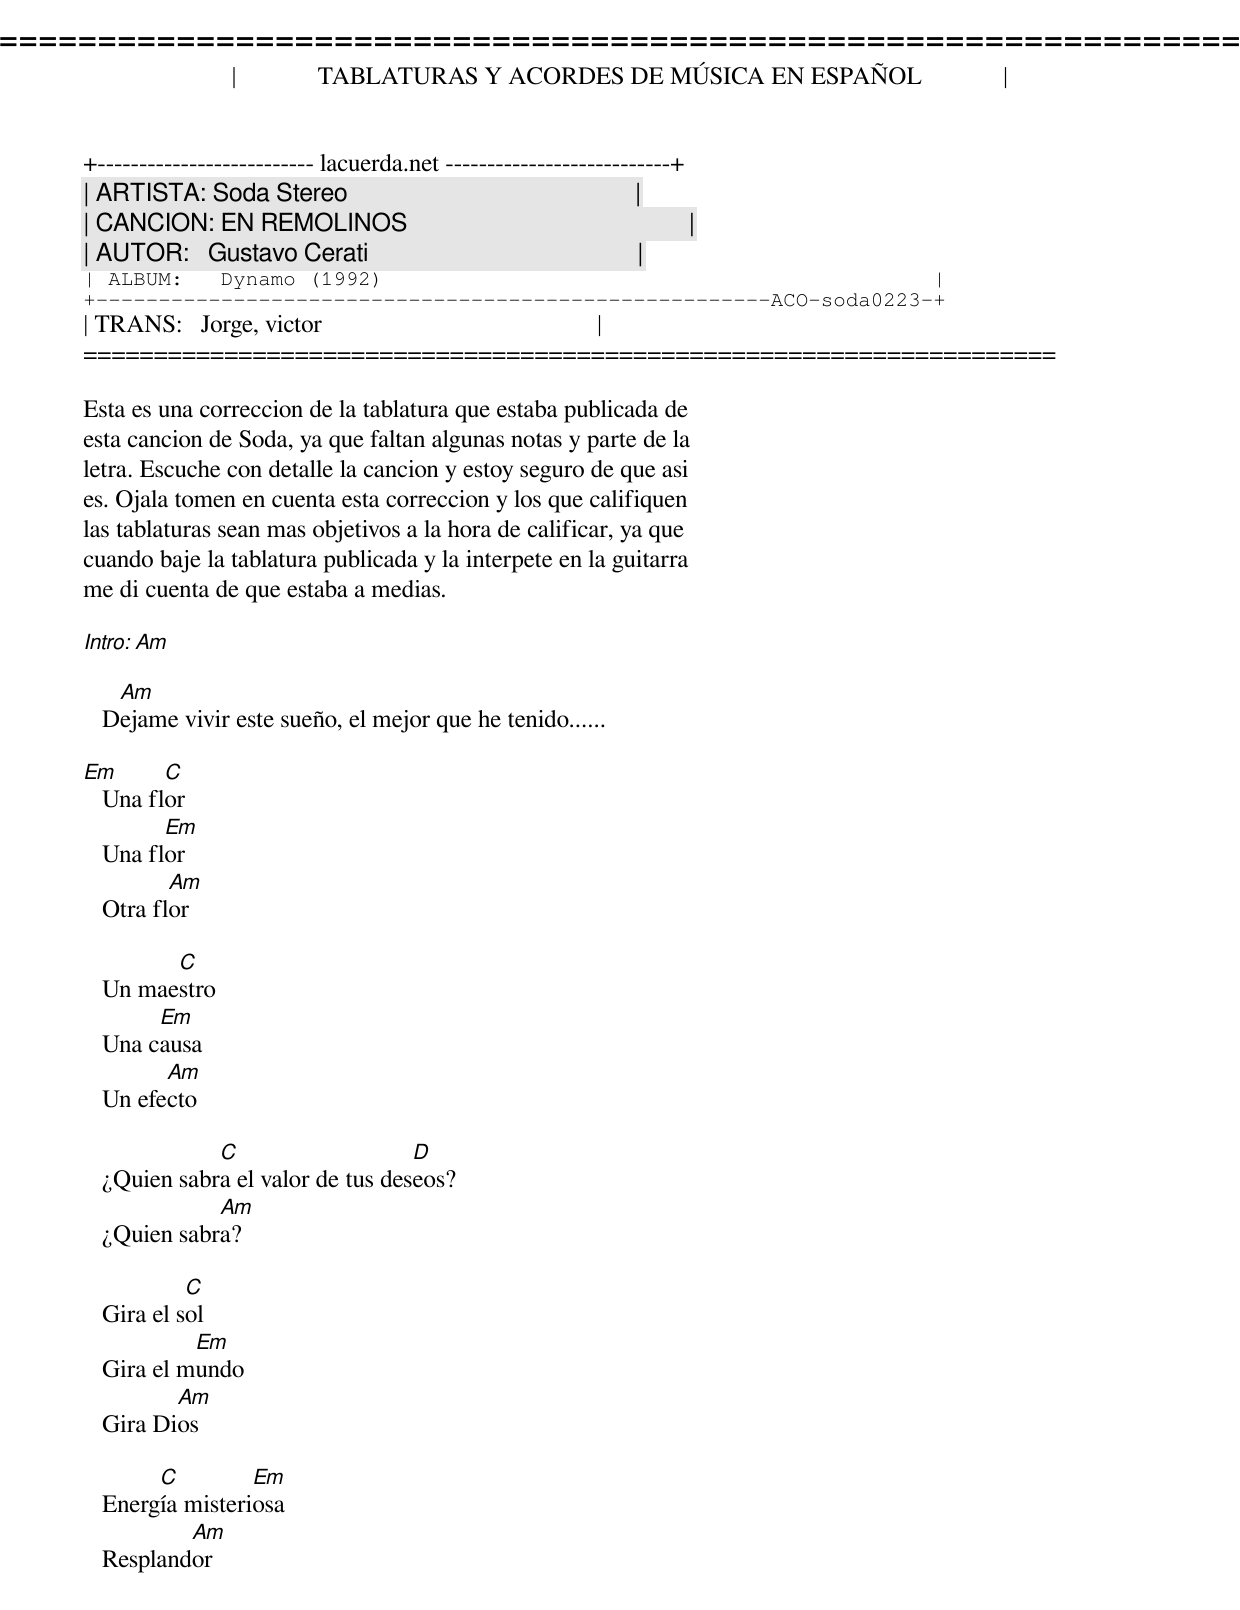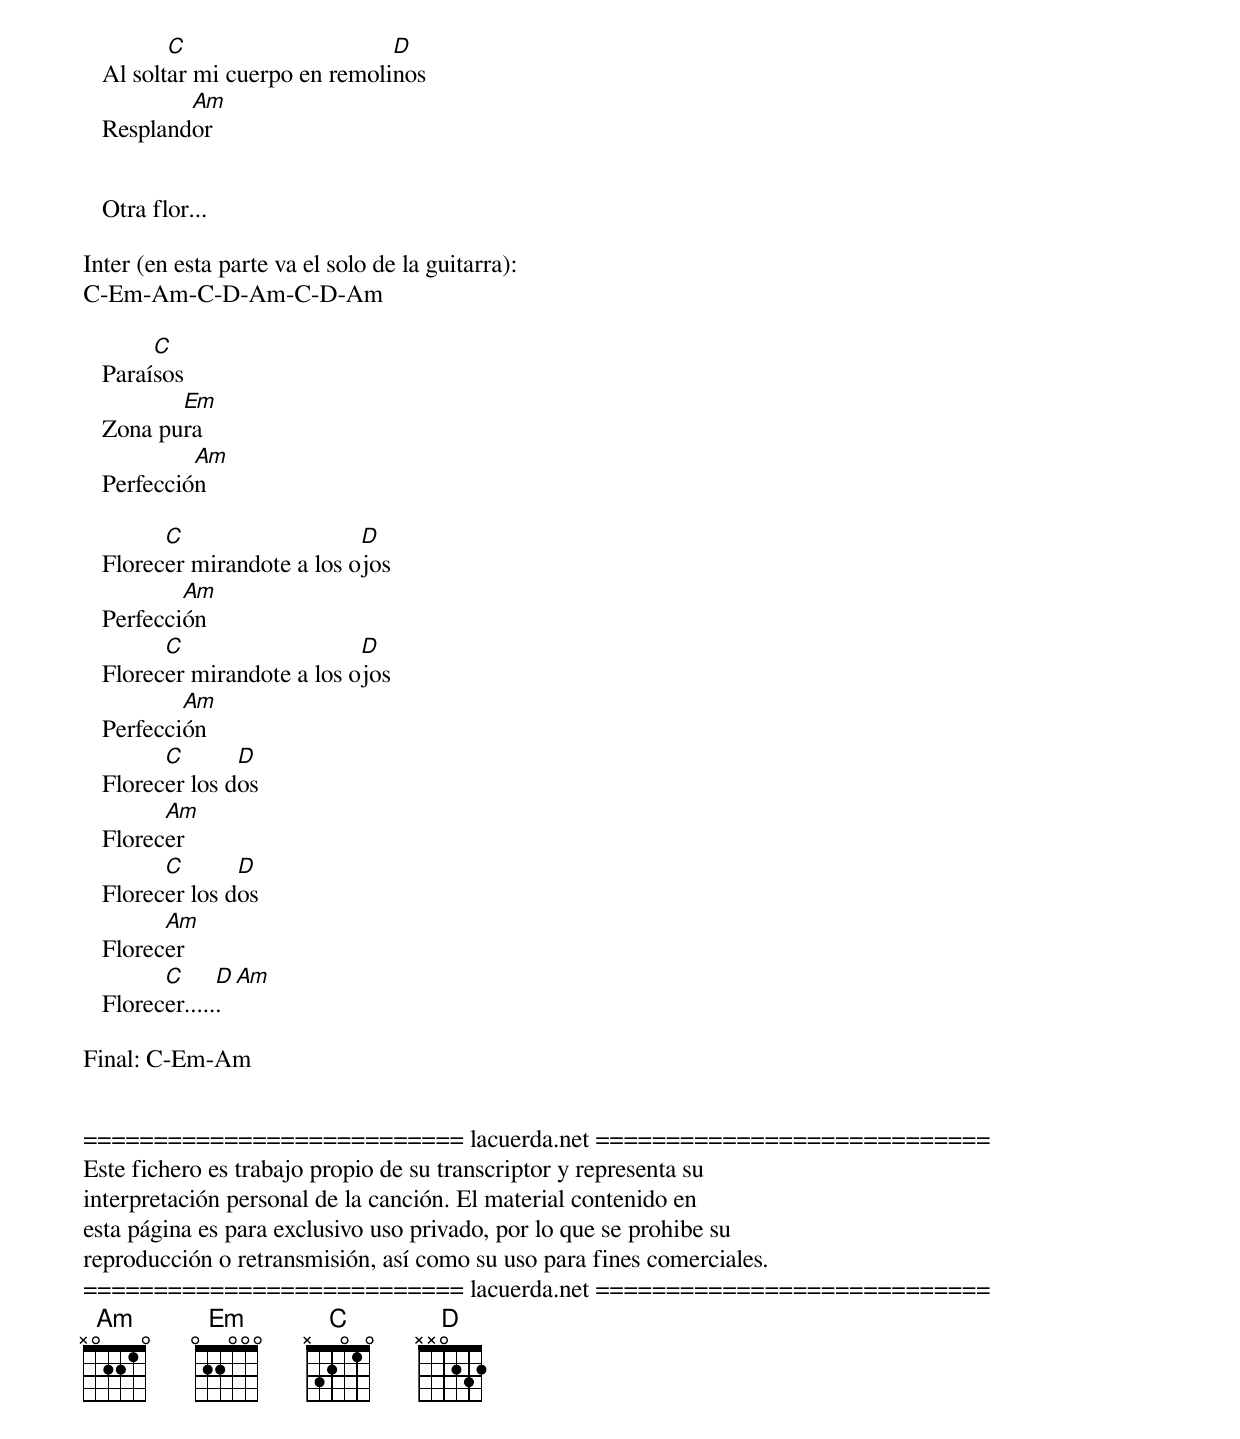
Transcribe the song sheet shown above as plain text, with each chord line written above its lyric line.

=====================================================================
|             TABLATURAS Y ACORDES DE MÚSICA EN ESPAÑOL             |
+-------------------------- lacuerda.net ---------------------------+
| ARTISTA: Soda Stereo                                              |
| CANCION: EN REMOLINOS                                             |
| AUTOR:   Gustavo Cerati                                           |
| ALBUM:   Dynamo (1992)                                            |
+------------------------------------------------------ACO-soda0223-+
| TRANS:   Jorge, victor                                            |
=====================================================================

Esta es una correccion de la tablatura que estaba publicada de
esta cancion de Soda, ya que faltan algunas notas y parte de la
letra. Escuche con detalle la cancion y estoy seguro de que asi
es. Ojala tomen en cuenta esta correccion y los que califiquen
las tablaturas sean mas objetivos a la hora de calificar, ya que
cuando baje la tablatura publicada y la interpete en la guitarra
me di cuenta de que estaba a medias.

Intro: Am

    Am
   Dejame vivir este sueño, el mejor que he tenido......

Em       C
   Una flor
         Em
   Una flor
          Am
   Otra flor

         C
   Un maestro
        Em
   Una causa
         Am
   Un efecto

              C                    D
   ¿Quien sabra el valor de tus deseos?
              Am
   ¿Quien sabra?

            C
   Gira el sol
            Em
   Gira el mundo
          Am
   Gira Dios

        C         Em
   Energía misteriosa
           Am
   Resplandor

          C                     D
   Al soltar mi cuerpo en remolinos
           Am
   Resplandor


   Otra flor...

Inter (en esta parte va el solo de la guitarra):
C-Em-Am-C-D-Am-C-D-Am

        C
   Paraísos
          Em
   Zona pura
            Am
   Perfección

         C                   D
   Florecer mirandote a los ojos
           Am
   Perfección
         C                   D
   Florecer mirandote a los ojos
           Am
   Perfección
         C       D
   Florecer los dos
         Am
   Florecer
         C       D
   Florecer los dos
         Am
   Florecer
         C      D  Am
   Florecer......

Final: C-Em-Am


=========================== lacuerda.net ============================
Este fichero es trabajo propio de su transcriptor y representa su
interpretación personal de la canción. El material contenido en
esta página es para exclusivo uso privado, por lo que se prohibe su
reproducción o retransmisión, así como su uso para fines comerciales.
=========================== lacuerda.net ============================
